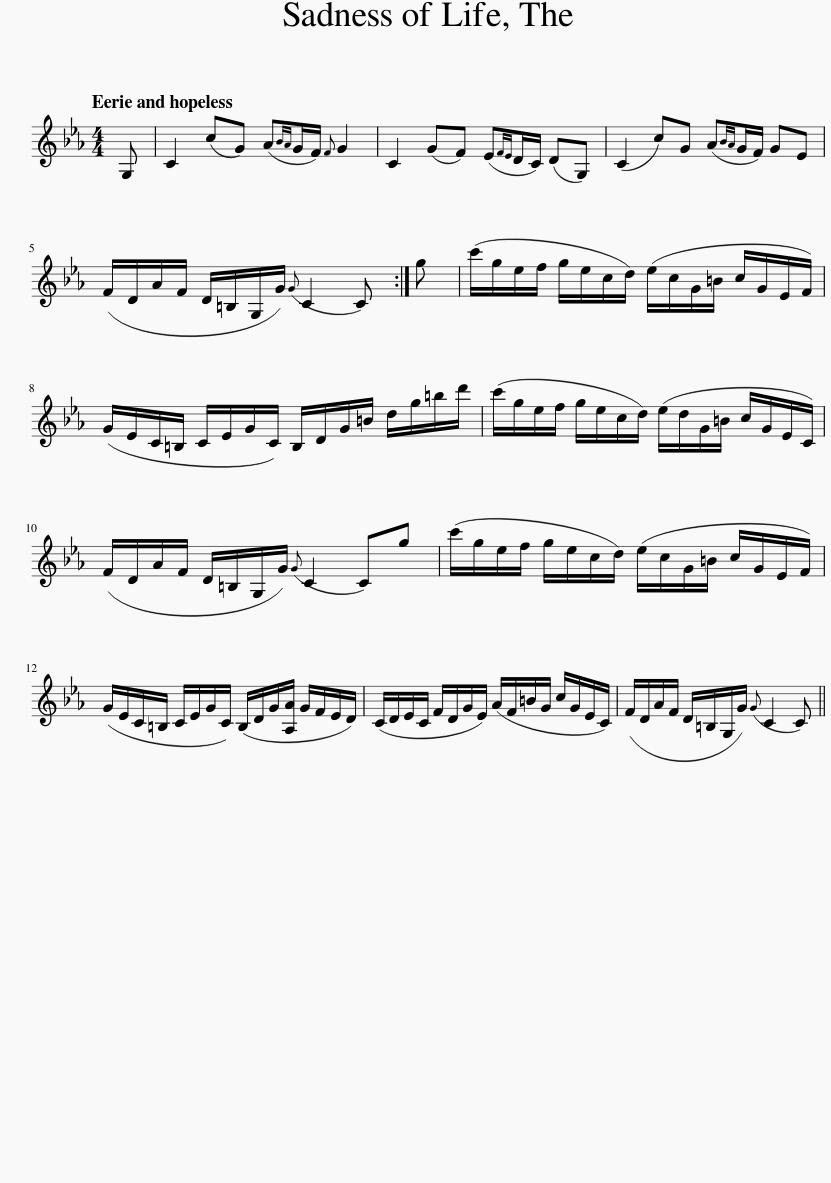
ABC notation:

X:1
L:1/8
Q:1/4=120
M:4/4
I:linebreak $
K:Cmin
V:1 treble
V:1
 G, | C2 (cG) (A{BA}G/F/){F} G2 | C2 (GF) (E{FE}D/C/) (DG,) | (C2 c)G (A{BA}G/F/) GE |$ (F/D/A/F/ D/=B,/G,/G/)({G} C2 C) :| %5
 g | (c'/g/e/f/ g/e/c/d/) (e/c/G/=B/ c/G/E/F/) |$ (G/E/C/=B,/ C/E/G/C/) B,/D/G/=B/ d/g/=b/d'/ | (c'/g/e/f/ g/e/c/d/) (e/d/G/=B/ c/G/E/C/) |$ (F/D/A/F/ D/=B,/G,/G/)({G} C2 C)g | %10
 (c'/g/e/f/ g/e/c/d/) (e/c/G/=B/ c/G/E/F/) |$ (G/E/C/=B,/ C/E/G/C/) (B,/D/G/[A,A]/ G/F/E/D/) | (C/D/E/C/ F/D/G/E/) (A/F/=B/G/ c/G/E/C/) | (F/D/A/F/ D/=B,/G,/G/)({G} C2 C) || %14
